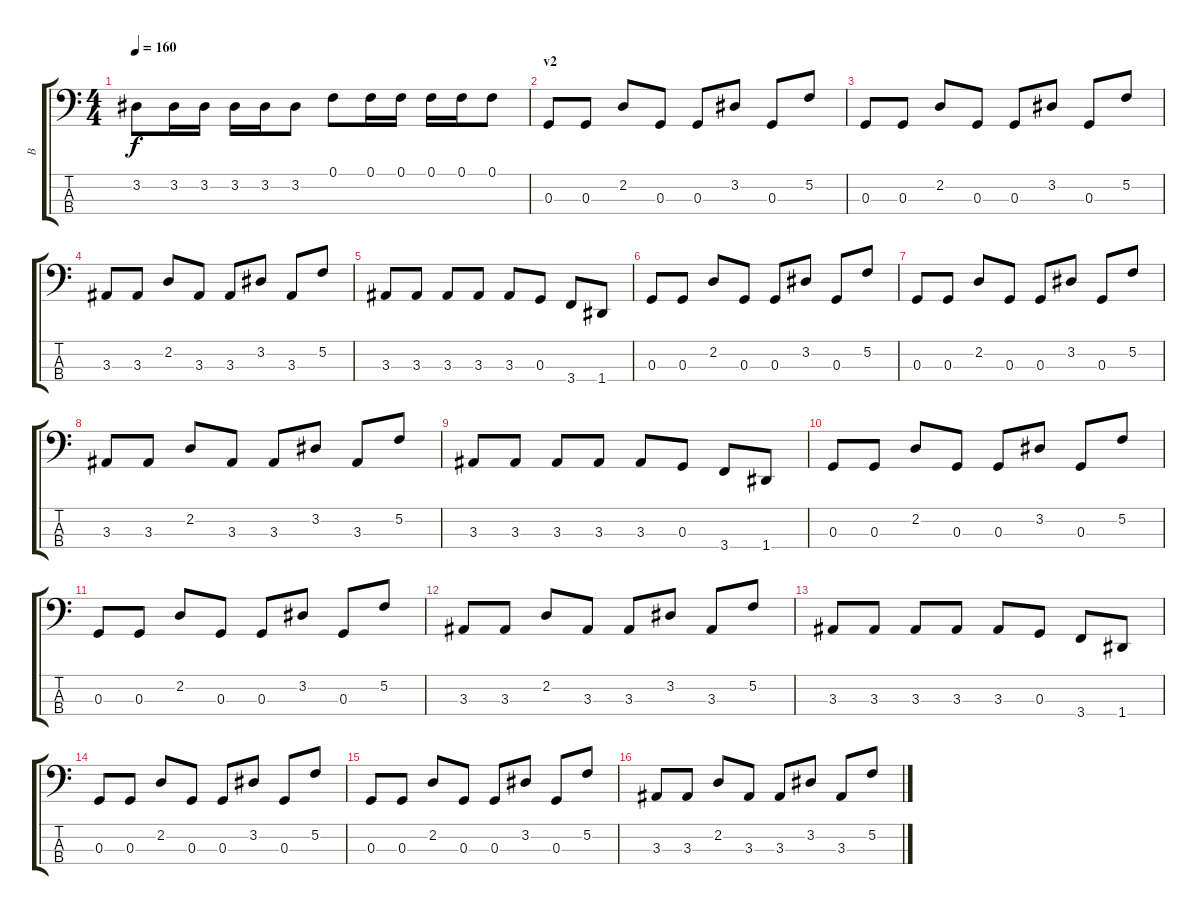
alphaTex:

\track ("B" "B") {instrument electricbasspick}
\staff {score tabs}
\tuning (F2 C2 G1 D1) {hide}
\ts (4 4)
\tempo 160
\clef f4
\ks c
3.2.8{dy f} 3.2.16 3.2.16 3.2.16 3.2.16 3.2.8 0.1.8 0.1.16 0.1.16 0.1.16 0.1.16 0.1.8 |
\section ("" "v2")
0.3.8 0.3.8 2.2.8 0.3.8 0.3.8 3.2.8 0.3.8 5.2.8 |
0.3.8 0.3.8 2.2.8 0.3.8 0.3.8 3.2.8 0.3.8 5.2.8 |
3.3.8 3.3.8 2.2.8 3.3.8 3.3.8 3.2.8 3.3.8 5.2.8 |
3.3.8 3.3.8 3.3.8 3.3.8 3.3.8 0.3.8 3.4.8 1.4.8 |
0.3.8 0.3.8 2.2.8 0.3.8 0.3.8 3.2.8 0.3.8 5.2.8 |
0.3.8 0.3.8 2.2.8 0.3.8 0.3.8 3.2.8 0.3.8 5.2.8 |
3.3.8 3.3.8 2.2.8 3.3.8 3.3.8 3.2.8 3.3.8 5.2.8 |
3.3.8 3.3.8 3.3.8 3.3.8 3.3.8 0.3.8 3.4.8 1.4.8 |
0.3.8 0.3.8 2.2.8 0.3.8 0.3.8 3.2.8 0.3.8 5.2.8 |
0.3.8 0.3.8 2.2.8 0.3.8 0.3.8 3.2.8 0.3.8 5.2.8 |
3.3.8 3.3.8 2.2.8 3.3.8 3.3.8 3.2.8 3.3.8 5.2.8 |
3.3.8 3.3.8 3.3.8 3.3.8 3.3.8 0.3.8 3.4.8 1.4.8 |
0.3.8 0.3.8 2.2.8 0.3.8 0.3.8 3.2.8 0.3.8 5.2.8 |
0.3.8 0.3.8 2.2.8 0.3.8 0.3.8 3.2.8 0.3.8 5.2.8 |
3.3.8 3.3.8 2.2.8 3.3.8 3.3.8 3.2.8 3.3.8 5.2.8
